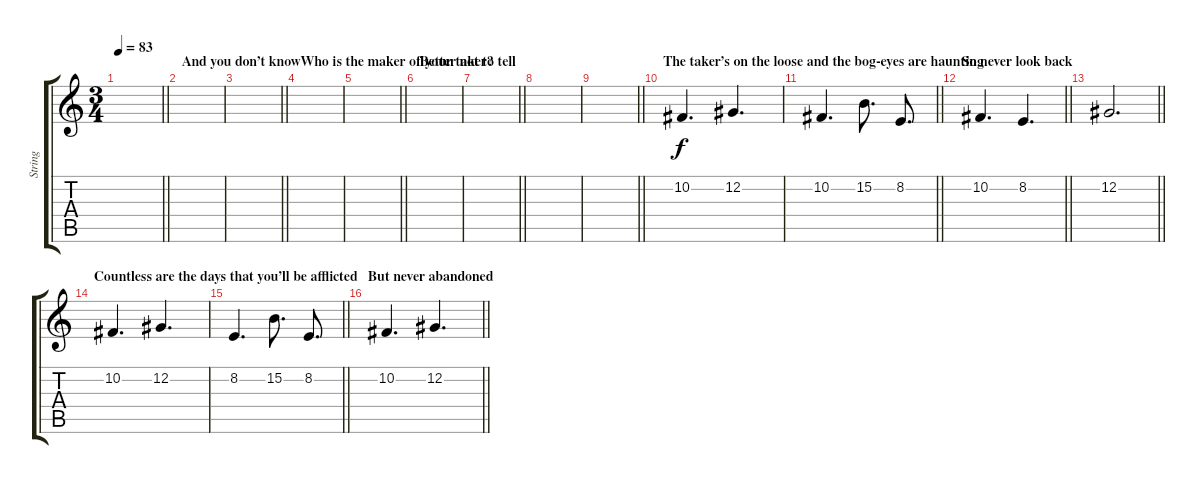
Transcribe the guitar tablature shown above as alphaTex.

\track ("String" "String") {instrument stringensemble1}
\staff {score tabs}
\tuning (Db4 Ab3 E3 B2 Gb2 Db2) {hide}
\ts (3 4)
\tempo 83
\clef g2
\barLineRight lightlight
\ks c
|
\section ("" "And you don’t know")
|
\barLineRight lightlight
|
\section ("" "Who is the maker of your taker?")
|
\barLineRight lightlight
|
\section ("" "Better not to tell")
|
\barLineRight lightlight
|
|
\barLineRight lightlight
|
\section ("" "The taker’s on the loose and the bog-eyes are haunting")
10.2.4{d} 12.2.4{d} |
\barLineRight lightlight
10.2.4{d} 15.2.8{d} 8.2.8{d} |
\section ("" "So never look back")
\barLineRight lightlight
10.2.4{d} 8.2.4{d} |
\barLineRight lightlight
12.2.2{d} |
\section ("" "Countless are the days that you’ll be afflicted")
10.2.4{d} 12.2.4{d} |
\barLineRight lightlight
8.2.4{d} 15.2.8{d} 8.2.8{d} |
\section ("" "But never abandoned")
\barLineRight lightlight
10.2.4{d} 12.2.4{d}
